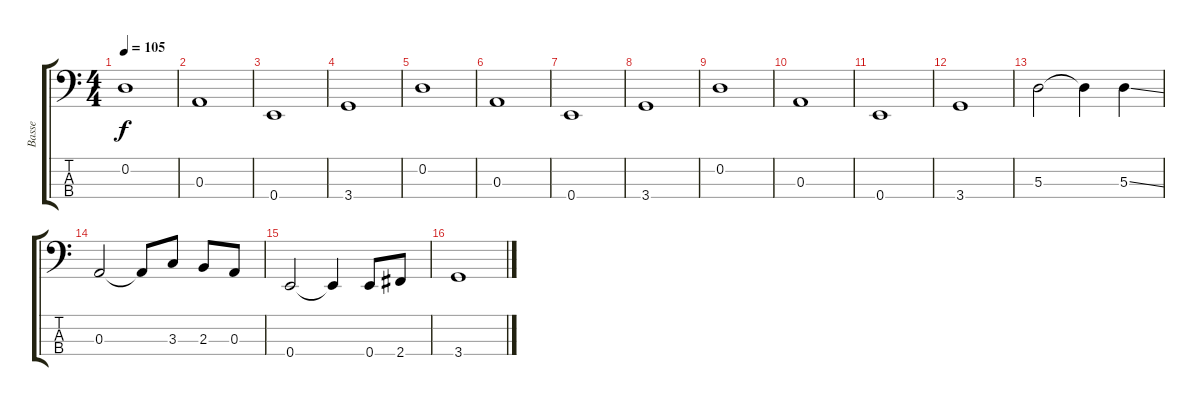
\track ("Basse" "Basse") {instrument electricbassfinger}
\staff {score tabs}
\tuning (G2 D2 A1 E1) {hide}
\ts (4 4)
\tempo 105
\clef f4
\ks c
0.2.1{dy f} |
0.3.1 |
0.4.1 |
3.4.1 |
0.2.1 |
0.3.1 |
0.4.1 |
3.4.1 |
0.2.1 |
0.3.1 |
0.4.1 |
3.4.1 |
5.3.2 5.3{t}.4 5.3{ss}.4 |
0.3.2 0.3{t}.8 3.3.8 2.3.8 0.3.8 |
0.4.2 0.4{t}.4 0.4.8 2.4.8 |
3.4.1
